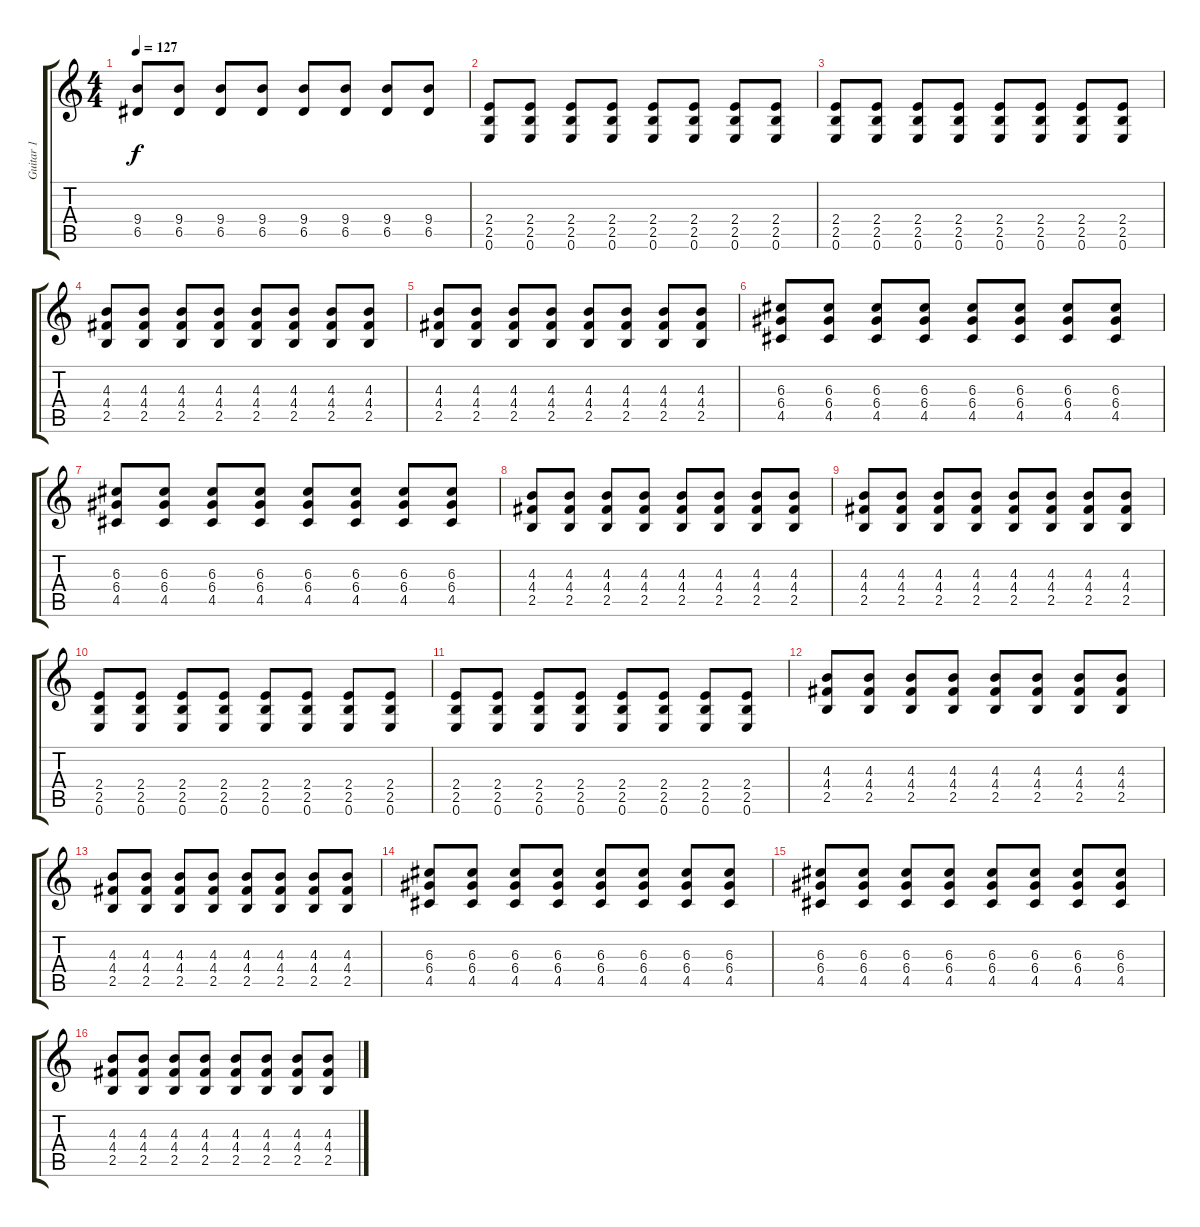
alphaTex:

\track ("Guitar 1" "Guitar 1") {instrument distortionguitar}
\staff {score tabs}
\tuning (E4 B3 G3 D3 A2 E2) {hide}
\ts (4 4)
\tempo 127
\clef g2
\ks c
(9.4 6.5).8{dy f} (9.4 6.5).8 (9.4 6.5).8 (9.4 6.5).8 (9.4 6.5).8 (9.4 6.5).8 (9.4 6.5).8 (9.4 6.5).8 |
(2.4 2.5 0.6).8 (2.4 2.5 0.6).8 (2.4 2.5 0.6).8 (2.4 2.5 0.6).8 (2.4 2.5 0.6).8 (2.4 2.5 0.6).8 (2.4 2.5 0.6).8 (2.4 2.5 0.6).8 |
(2.4 2.5 0.6).8 (2.4 2.5 0.6).8 (2.4 2.5 0.6).8 (2.4 2.5 0.6).8 (2.4 2.5 0.6).8 (2.4 2.5 0.6).8 (2.4 2.5 0.6).8 (2.4 2.5 0.6).8 |
(4.3 4.4 2.5).8 (4.3 4.4 2.5).8 (4.3 4.4 2.5).8 (4.3 4.4 2.5).8 (4.3 4.4 2.5).8 (4.3 4.4 2.5).8 (4.3 4.4 2.5).8 (4.3 4.4 2.5).8 |
(4.3 4.4 2.5).8 (4.3 4.4 2.5).8 (4.3 4.4 2.5).8 (4.3 4.4 2.5).8 (4.3 4.4 2.5).8 (4.3 4.4 2.5).8 (4.3 4.4 2.5).8 (4.3 4.4 2.5).8 |
(6.3 6.4 4.5).8 (6.3 6.4 4.5).8 (6.3 6.4 4.5).8 (6.3 6.4 4.5).8 (6.3 6.4 4.5).8 (6.3 6.4 4.5).8 (6.3 6.4 4.5).8 (6.3 6.4 4.5).8 |
(6.3 6.4 4.5).8 (6.3 6.4 4.5).8 (6.3 6.4 4.5).8 (6.3 6.4 4.5).8 (6.3 6.4 4.5).8 (6.3 6.4 4.5).8 (6.3 6.4 4.5).8 (6.3 6.4 4.5).8 |
(4.3 4.4 2.5).8 (4.3 4.4 2.5).8 (4.3 4.4 2.5).8 (4.3 4.4 2.5).8 (4.3 4.4 2.5).8 (4.3 4.4 2.5).8 (4.3 4.4 2.5).8 (4.3 4.4 2.5).8 |
(4.3 4.4 2.5).8 (4.3 4.4 2.5).8 (4.3 4.4 2.5).8 (4.3 4.4 2.5).8 (4.3 4.4 2.5).8 (4.3 4.4 2.5).8 (4.3 4.4 2.5).8 (4.3 4.4 2.5).8 |
(2.4 2.5 0.6).8 (2.4 2.5 0.6).8 (2.4 2.5 0.6).8 (2.4 2.5 0.6).8 (2.4 2.5 0.6).8 (2.4 2.5 0.6).8 (2.4 2.5 0.6).8 (2.4 2.5 0.6).8 |
(2.4 2.5 0.6).8 (2.4 2.5 0.6).8 (2.4 2.5 0.6).8 (2.4 2.5 0.6).8 (2.4 2.5 0.6).8 (2.4 2.5 0.6).8 (2.4 2.5 0.6).8 (2.4 2.5 0.6).8 |
(4.3 4.4 2.5).8 (4.3 4.4 2.5).8 (4.3 4.4 2.5).8 (4.3 4.4 2.5).8 (4.3 4.4 2.5).8 (4.3 4.4 2.5).8 (4.3 4.4 2.5).8 (4.3 4.4 2.5).8 |
(4.3 4.4 2.5).8 (4.3 4.4 2.5).8 (4.3 4.4 2.5).8 (4.3 4.4 2.5).8 (4.3 4.4 2.5).8 (4.3 4.4 2.5).8 (4.3 4.4 2.5).8 (4.3 4.4 2.5).8 |
(6.3 6.4 4.5).8 (6.3 6.4 4.5).8 (6.3 6.4 4.5).8 (6.3 6.4 4.5).8 (6.3 6.4 4.5).8 (6.3 6.4 4.5).8 (6.3 6.4 4.5).8 (6.3 6.4 4.5).8 |
(6.3 6.4 4.5).8 (6.3 6.4 4.5).8 (6.3 6.4 4.5).8 (6.3 6.4 4.5).8 (6.3 6.4 4.5).8 (6.3 6.4 4.5).8 (6.3 6.4 4.5).8 (6.3 6.4 4.5).8 |
(4.3 4.4 2.5).8 (4.3 4.4 2.5).8 (4.3 4.4 2.5).8 (4.3 4.4 2.5).8 (4.3 4.4 2.5).8 (4.3 4.4 2.5).8 (4.3 4.4 2.5).8 (4.3 4.4 2.5).8
